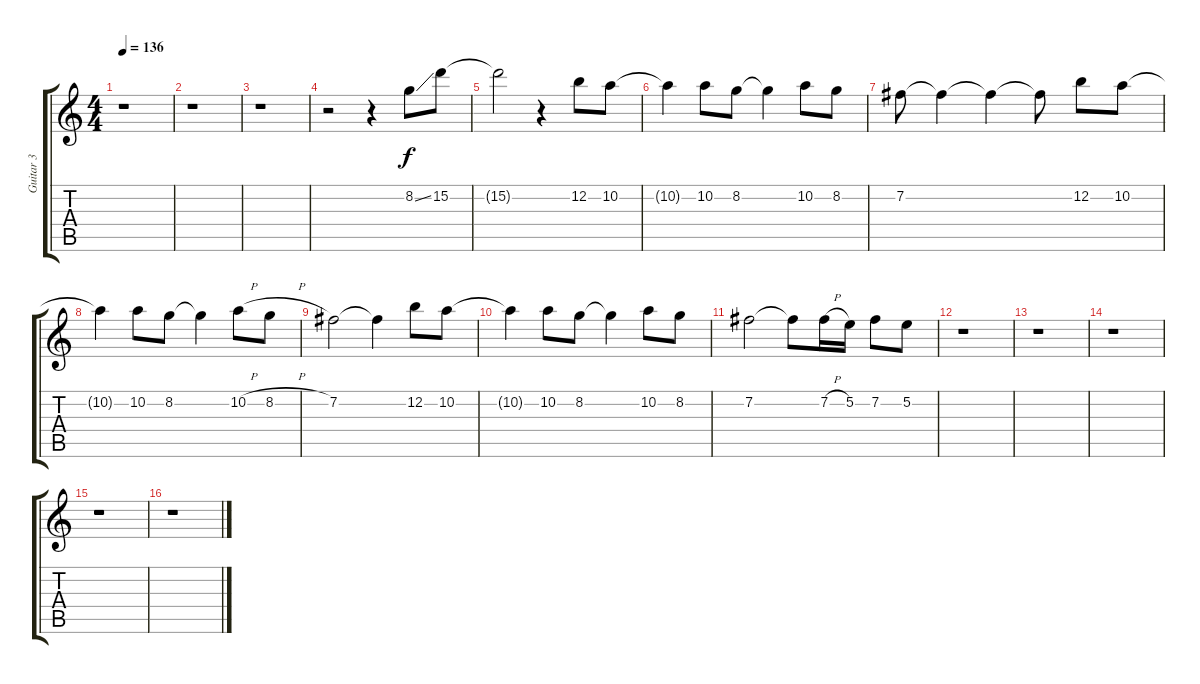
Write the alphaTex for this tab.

\track ("Guitar 3" "Guitar 3") {instrument distortionguitar}
\staff {score tabs}
\tuning (E4 B3 G3 D3 A2 E2) {hide}
\ts (4 4)
\tempo 136
\clef g2
\ks c
r.1{dy f} |
r.1 |
r.1 |
r.2 r.4 8.2{ss}.8 15.2.8 |
15.2{t}.2 r.4 12.2.8 10.2.8 |
10.2{t}.4 10.2.8 8.2.8 8.2{t}.4 10.2.8 8.2.8 |
7.2.8 7.2{t}.4 7.2{t}.4 7.2{t}.8 12.2.8 10.2.8 |
10.2{t}.4 10.2.8 8.2.8 8.2{t}.4 10.2{h}.8 8.2{h}.8 |
7.2.2 7.2{t}.4 12.2.8 10.2.8 |
10.2{t}.4 10.2.8 8.2.8 8.2{t}.4 10.2.8 8.2.8 |
7.2.2 7.2{t}.8 7.2{h}.16 5.2.16 7.2.8 5.2.8{volume 0} |
r.1 |
r.1 |
r.1 |
r.1 |
r.1
